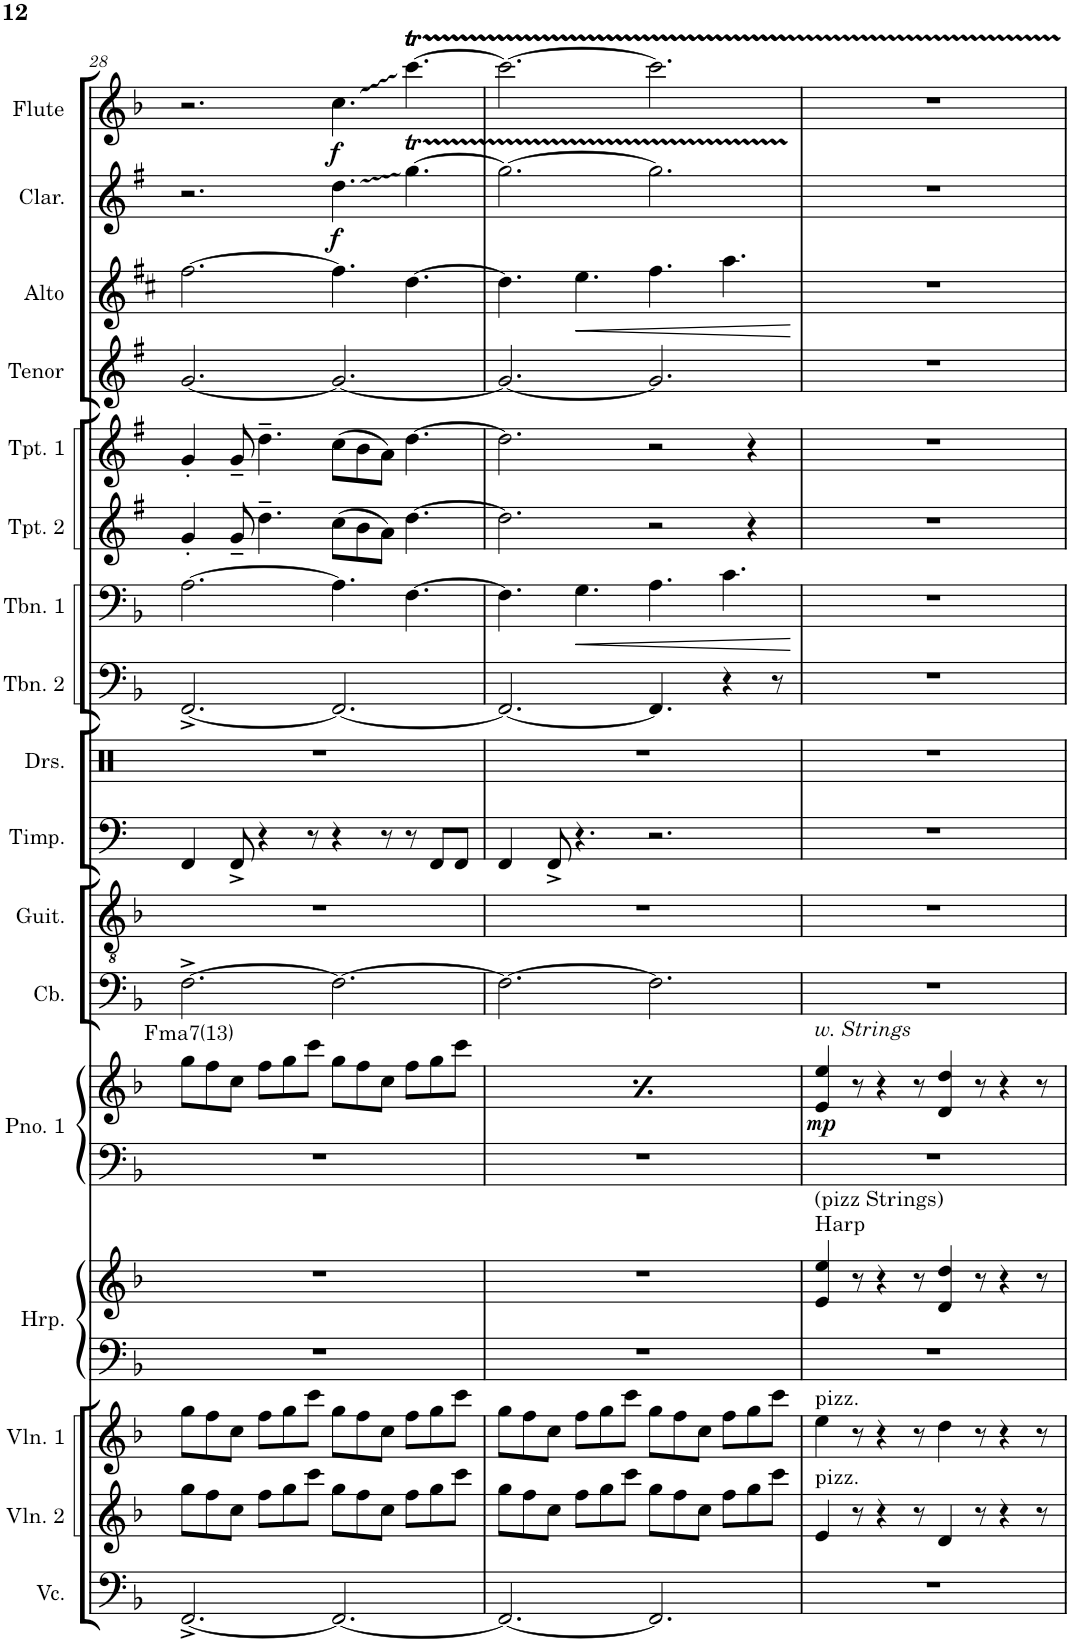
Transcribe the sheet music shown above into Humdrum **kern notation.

**kern	**kern	**kern	**kern	**kern	**kern	**kern	**dynam	**harte	**kern	**kern	**kern	**kern	**kern	**kern	**dynam	**kern	**kern	**kern	**kern	**dynam	**kern	**dynam	**kern	**dynam
*part17	*part16	*part15	*part14	*part14	*part13	*part13	*part13	*part13	*part12	*part11	*part10	*part9	*part8	*part7	*part7	*part6	*part5	*part4	*part3	*part3	*part2	*part2	*part1	*part1
*staff19	*staff18	*staff17	*staff16	*staff15	*staff14	*staff13	*staff13/14	*	*staff12	*staff11	*staff10	*staff9	*staff8	*staff7	*staff7	*staff6	*staff5	*staff4	*staff3	*staff3	*staff2	*staff2	*staff1	*staff1
*I"Violoncello	*I"Violin 2	*I"Violin 1	*I"Piano 2	*	*I"Piano 1	*	*	*	*I"Bass	*I"Guitar	*I"Percussion	*I"Drumset	*I"Trombone 2	*I"Trombone 1	*	*I"Trumpet 2	*I"Trumpet 1	*I"REED 4 (Tenor Sax)	*I"REED 3 (Alto Sax, Flute)	*	*I"REED 2 (Clarinet)	*	*I"REED 1 (Flute, Bari Sax)	*
*I'Vc.	*I'Vln. 2	*I'Vln. 1	*I'Pno. 2	*	*I'Pno. 1	*	*	*	*I'Bass	*I'Guit.	*I'Perc.	*I'Drs.	*I'Tbn. 2	*I'Tbn. 1	*	*I'Tpt. 2	*I'Tpt. 1	*I'Tenor	*I'Alto	*	*I'Clar.	*	*I'Flute	*
!!LO:PB:g=z
*clefF4	*clefG2	*clefG2	*clefF4	*clefG2	*clefF4	*clefG2	*	*	*clefF4	*clefGv2	*clefF4	*clefX	*clefF4	*clefF4	*	*clefG2	*clefG2	*clefG2	*clefG2	*	*clefG2	*	*clefG2	*
*	*	*	*	*	*	*	*	*	*Trd7c12	*	*	*	*	*	*	*Trd1c2	*Trd1c2	*Trd8c14	*Trd5c9	*	*Trd1c2	*	*	*
*k[b-]	*k[b-]	*k[b-]	*k[b-]	*k[b-]	*k[b-]	*k[b-]	*	*	*k[b-]	*k[b-]	*k[]	*k[]	*k[b-]	*k[b-]	*	*k[f#]	*k[f#]	*k[f#]	*k[f#c#]	*	*k[f#]	*	*k[b-]	*
*M12/8	*M12/8	*M12/8	*M12/8	*M12/8	*M12/8	*M12/8	*	*	*M12/8	*M12/8	*M12/8	*M12/8	*M12/8	*M12/8	*	*M12/8	*M12/8	*M12/8	*M12/8	*	*M12/8	*	*M12/8	*
=28	=28	=28	=28	=28	=28	=28	=28	=28	=28	=28	=28	=28	=28	=28	=28	=28	=28	=28	=28	=28	=28	=28	=28	=28
!	!	!	!	!	!	!	!	!LO:H:kt=ma7	!	!	!	!	!	!	!	!	!	!	!	!	!	!	!	!
[2.FF^/	8gg\L	8gg\L	1.r	1.r	1.r	8gg\L	.	F:maj7(13)	[2.F^\	1.r	4RFF/	1.r	[2.FF^/	[2.A\	.	4g'/	4g'/	[2.g/	[2.ff#\	.	2.r	.	2.r	.
.	8ff\	8ff\	.	.	.	8ff\	.	.	.	.	.	.	.	.	.	.	.	.	.	.	.	.	.	.
.	8cc\J	8cc\J	.	.	.	8cc\J	.	.	.	.	8RFF^/	.	.	.	.	8g~/	8g~/	.	.	.	.	.	.	.
.	8ff\L	8ff\L	.	.	.	8ff\L	.	.	.	.	4r	.	.	.	.	4.dd~\	4.dd~\	.	.	.	.	.	.	.
.	8gg\	8gg\	.	.	.	8gg\	.	.	.	.	.	.	.	.	.	.	.	.	.	.	.	.	.	.
.	8ccc\J	8ccc\J	.	.	.	8ccc\J	.	.	.	.	8r	.	.	.	.	.	.	.	.	.	.	.	.	.
!	!	!	!	!	!	!	!	!	!	!	!	!	!	!	!	!	!	!	!	!	!	!LO:DY:b	!	!LO:DY:b
2.FF/_	8gg\L	8gg\L	.	.	.	8gg\L	.	.	2.F\_	.	4r	.	2.FF/_	4.A\]	.	(8cc\L	(8cc\L	2.g/_	4.ff#\]	.	4.dd\	f	4.cc\	f
.	8ff\	8ff\	.	.	.	8ff\	.	.	.	.	.	.	.	.	.	8b\	8b\	.	.	.	.	.	.	.
.	8cc\J	8cc\J	.	.	.	8cc\J	.	.	.	.	8r	.	.	.	.	8a\J)	8a\J)	.	.	.	.	.	.	.
.	8ff\L	8ff\L	.	.	.	8ff\L	.	.	.	.	8r	.	.	[4.F\	.	[4.dd\	[4.dd\	.	[4.dd\	.	[4.ggT\	.	[4.cccT\	.
.	8gg\	8gg\	.	.	.	8gg\	.	.	.	.	8RFF/L	.	.	.	.	.	.	.	.	.	.	.	.	.
.	8ccc\J	8ccc\J	.	.	.	8ccc\J	.	.	.	.	8RFF/J	.	.	.	.	.	.	.	.	.	.	.	.	.
=29	=29	=29	=29	=29	=29	=29	=29	=29	=29	=29	=29	=29	=29	=29	=29	=29	=29	=29	=29	=29	=29	=29	=29	=29
!	!	!	!	!	!	!	!	!LO:H:kt=ma7	!	!	!	!	!	!	!	!	!	!	!	!	!	!	!	!
2.FF/_	8gg\L	8gg\L	1.r	1.r	1.r	8gg\L	.	F:maj7(13)	2.F\_	1.r	4RFF/	1.r	2.FF/_	4.F\]	.	2.dd\]	2.dd\]	2.g/_	4.dd\]	.	2.gg\_	.	2.ccc\_	.
.	8ff\	8ff\	.	.	.	8ff\	.	.	.	.	.	.	.	.	.	.	.	.	.	.	.	.	.	.
.	8cc\J	8cc\J	.	.	.	8cc\J	.	.	.	.	8RFF^/	.	.	.	.	.	.	.	.	.	.	.	.	.
!	!	!	!	!	!	!	!	!	!	!	!	!	!	!	!LO:HP:b	!	!	!	!	!LO:HP:b	!	!	!	!
.	8ff\L	8ff\L	.	.	.	8ff\L	.	.	.	.	4.r	.	.	4.G\	<	.	.	.	4.ee\	<	.	.	.	.
.	8gg\	8gg\	.	.	.	8gg\	.	.	.	.	.	.	.	.	.	.	.	.	.	.	.	.	.	.
.	8ccc\J	8ccc\J	.	.	.	8ccc\J	.	.	.	.	.	.	.	.	.	.	.	.	.	.	.	.	.	.
2.FF/]	8gg\L	8gg\L	.	.	.	8gg\L	.	.	2.F\]	.	2.r	.	4.FF/]	4.A\	.	2r	2r	2.g/]	4.ff#\	.	2.ggTTT\]	.	2.cccTTT\]	.
.	8ff\	8ff\	.	.	.	8ff\	.	.	.	.	.	.	.	.	.	.	.	.	.	.	.	.	.	.
.	8cc\J	8cc\J	.	.	.	8cc\J	.	.	.	.	.	.	.	.	.	.	.	.	.	.	.	.	.	.
.	8ff\L	8ff\L	.	.	.	8ff\L	.	.	.	.	.	.	4r	4.c\	.	.	.	.	4.aa\	.	.	.	.	.
.	8gg\	8gg\	.	.	.	8gg\	.	.	.	.	.	.	.	.	.	4r	4r	.	.	.	.	.	.	.
.	8ccc\J	8ccc\J	.	.	.	8ccc\J	.	.	.	.	.	.	8r	.	.	.	.	.	.	.	.	.	.	.
.	.	.	.	.	.	.	.	.	.	.	.	.	.	.	[	.	.	.	.	[	.	.	.	.
=30	=30	=30	=30	=30	=30	=30	=30	=30	=30	=30	=30	=30	=30	=30	=30	=30	=30	=30	=30	=30	=30	=30	=30	=30
!	!	!	!	!	!	!LO:TX:a:i:t=w. Strings	!	!	!	!	!	!	!	!	!	!	!	!	!	!	!	!	!	!
!	!	!	!	!LO:TX:a:t=Harp	!	!	!	!	!	!	!	!	!	!	!	!	!	!	!	!	!	!	!	!
!	!	!	!	!LO:TX:a:t=(pizz Strings)	!	!	!	!	!	!	!	!	!	!	!	!	!	!	!	!	!	!	!	!
!	!	!LO:TX:a:t=pizz.	!	!	!	!	!	!	!	!	!	!	!	!	!	!	!	!	!	!	!	!	!	!
!	!LO:TX:a:t=pizz.	!	!	!	!	!	!	!	!	!	!	!	!	!	!	!	!	!	!	!	!	!	!	!
!	!	!	!	!	!	!	!LO:DY:b	!	!	!	!	!	!	!	!	!	!	!	!	!	!	!	!	!
1.r	4e/	4ee\	1.r	4e/ 4ee/	1.r	4e/ 4ee/	mp	.	1.r	1.r	1.r	1.r	1.r	1.r	.	1.r	1.r	1.r	1.r	.	1.r	.	1.r	.
.	8r	8r	.	8r	.	8r	.	.	.	.	.	.	.	.	.	.	.	.	.	.	.	.	.	.
.	4r	4r	.	4r	.	4r	.	.	.	.	.	.	.	.	.	.	.	.	.	.	.	.	.	.
.	8r	8r	.	8r	.	8r	.	.	.	.	.	.	.	.	.	.	.	.	.	.	.	.	.	.
.	4d/	4dd\	.	4d/ 4dd/	.	4d/ 4dd/	.	.	.	.	.	.	.	.	.	.	.	.	.	.	.	.	.	.
.	8r	8r	.	8r	.	8r	.	.	.	.	.	.	.	.	.	.	.	.	.	.	.	.	.	.
.	4r	4r	.	4r	.	4r	.	.	.	.	.	.	.	.	.	.	.	.	.	.	.	.	.	.
.	8r	8r	.	8r	.	8r	.	.	.	.	.	.	.	.	.	.	.	.	.	.	.	.	.	.
=	=	=	=	=	=	=	=	=	=	=	=	=	=	=	=	=	=	=	=	=	=	=	=	=
*-	*-	*-	*-	*-	*-	*-	*-	*-	*-	*-	*-	*-	*-	*-	*-	*-	*-	*-	*-	*-	*-	*-	*-	*-
